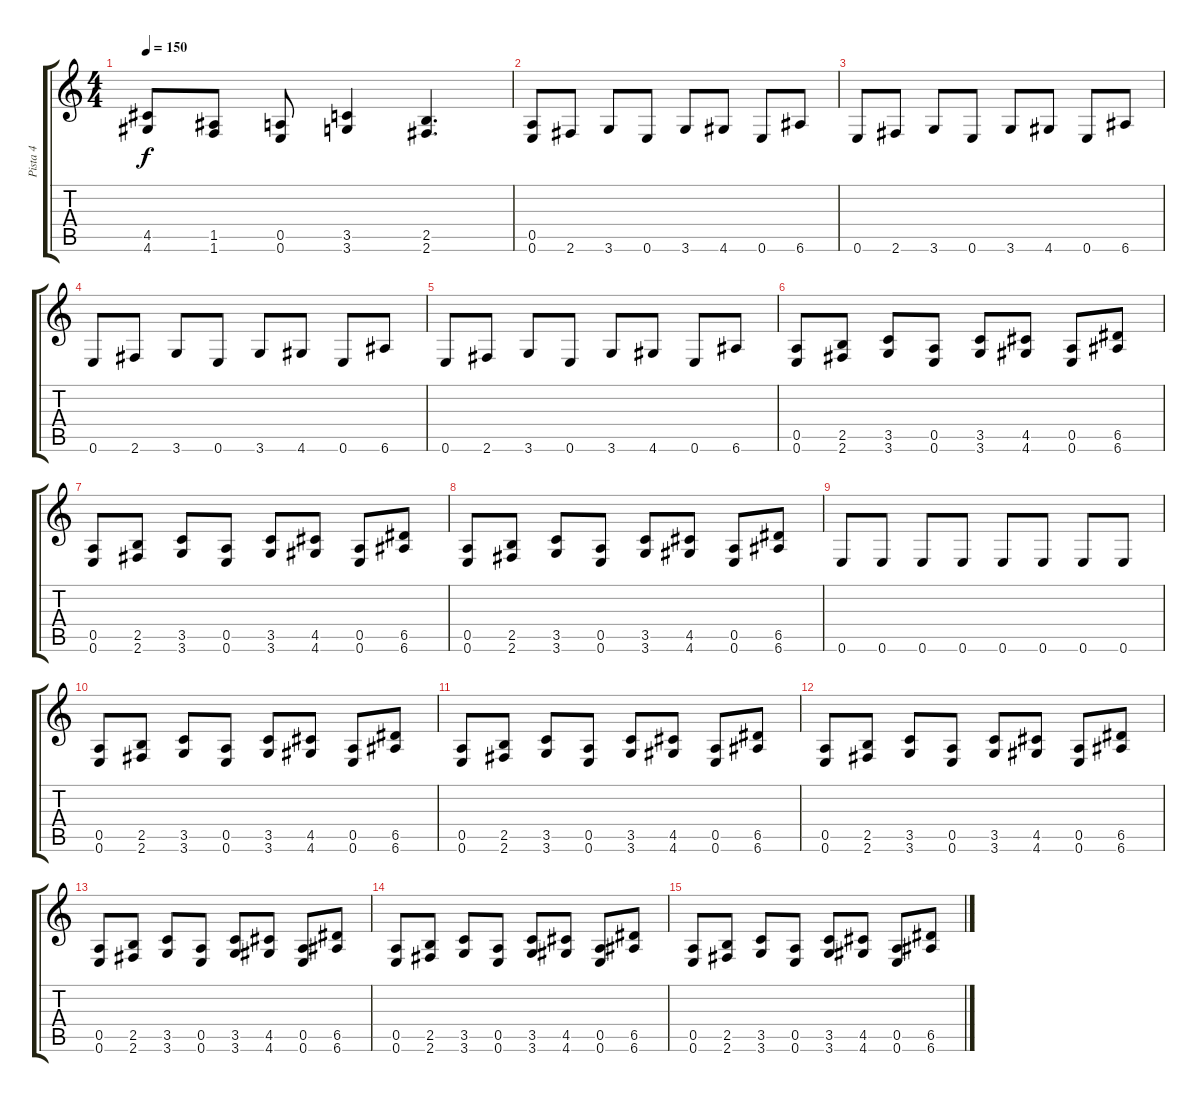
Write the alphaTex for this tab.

\track ("Pista 4" "Pista 4") {instrument overdrivenguitar}
\staff {score tabs}
\tuning (E4 B3 G3 D3 A2 E2) {hide}
\ts (4 4)
\tempo 150
\clef g2
\ks c
(4.5 4.6).8{dy f} (1.5 1.6).8 (0.5 0.6).8 (3.5 3.6).4 (2.5 2.6).4{d} |
(0.5 0.6).8 2.6.8 3.6.8 0.6.8 3.6.8 4.6.8 0.6.8 6.6.8 |
0.6.8 2.6.8 3.6.8 0.6.8 3.6.8 4.6.8 0.6.8 6.6.8 |
0.6.8 2.6.8 3.6.8 0.6.8 3.6.8 4.6.8 0.6.8 6.6.8 |
0.6.8 2.6.8 3.6.8 0.6.8 3.6.8 4.6.8 0.6.8 6.6.8 |
(0.5 0.6).8 (2.5 2.6).8 (3.5 3.6).8 (0.5 0.6).8 (3.5 3.6).8 (4.5 4.6).8 (0.5 0.6).8 (6.5 6.6).8 |
(0.5 0.6).8 (2.5 2.6).8 (3.5 3.6).8 (0.5 0.6).8 (3.5 3.6).8 (4.5 4.6).8 (0.5 0.6).8 (6.5 6.6).8 |
(0.5 0.6).8 (2.5 2.6).8 (3.5 3.6).8 (0.5 0.6).8 (3.5 3.6).8 (4.5 4.6).8 (0.5 0.6).8 (6.5 6.6).8 |
0.6.8 0.6.8 0.6.8 0.6.8 0.6.8 0.6.8 0.6.8 0.6.8 |
(0.5 0.6).8 (2.5 2.6).8 (3.5 3.6).8 (0.5 0.6).8 (3.5 3.6).8 (4.5 4.6).8 (0.5 0.6).8 (6.5 6.6).8 |
(0.5 0.6).8 (2.5 2.6).8 (3.5 3.6).8 (0.5 0.6).8 (3.5 3.6).8 (4.5 4.6).8 (0.5 0.6).8 (6.5 6.6).8 |
(0.5 0.6).8 (2.5 2.6).8 (3.5 3.6).8 (0.5 0.6).8 (3.5 3.6).8 (4.5 4.6).8 (0.5 0.6).8 (6.5 6.6).8 |
(0.5 0.6).8 (2.5 2.6).8 (3.5 3.6).8 (0.5 0.6).8 (3.5 3.6).8 (4.5 4.6).8 (0.5 0.6).8 (6.5 6.6).8 |
(0.5 0.6).8 (2.5 2.6).8 (3.5 3.6).8 (0.5 0.6).8 (3.5 3.6).8 (4.5 4.6).8 (0.5 0.6).8 (6.5 6.6).8 |
(0.5 0.6).8 (2.5 2.6).8 (3.5 3.6).8 (0.5 0.6).8 (3.5 3.6).8 (4.5 4.6).8 (0.5 0.6).8 (6.5 6.6).8
